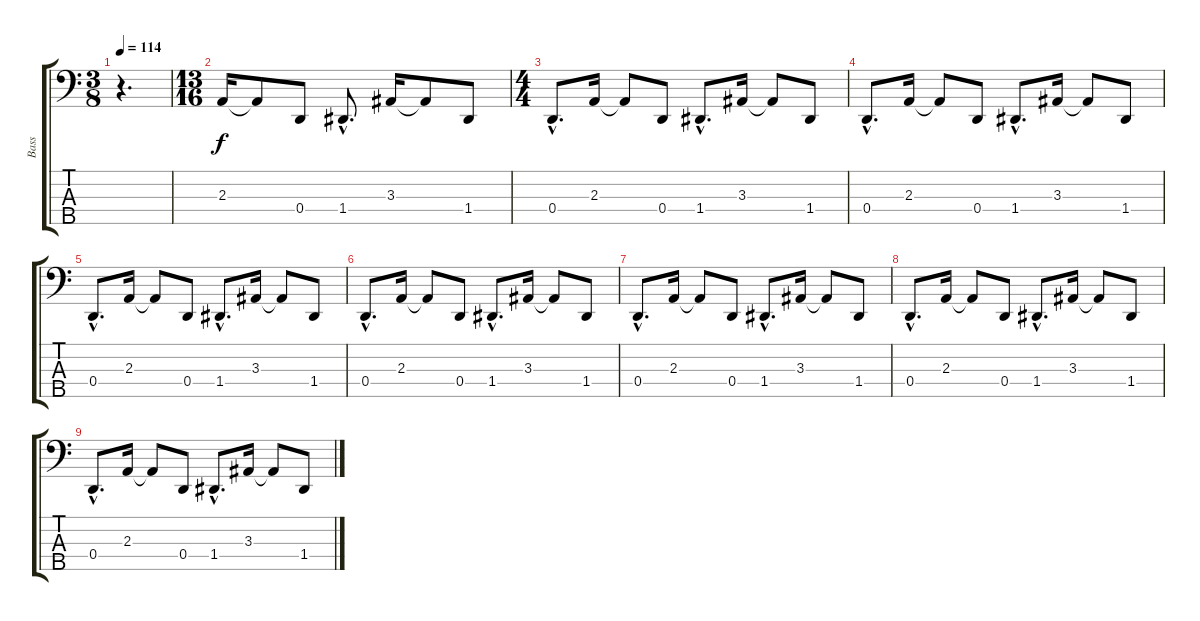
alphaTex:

\track ("Bass" "Bass") {instrument slapbass1}
\staff {score tabs}
\tuning (F2 C2 G1 D1 A0) {hide}
\ts (3 8)
\tempo 114
\clef f4
\ks c
r.4{d dy f} |
\ts (13 16)
2.3.16 2.3{t}.8 0.4.8 1.4{hac}.8{d} 3.3.16 3.3{t}.8 1.4.8 |
\ts (4 4)
0.4{hac}.8{d} 2.3.16 2.3{t}.8 0.4.8 1.4{hac}.8{d} 3.3.16 3.3{t}.8 1.4.8 |
0.4{hac}.8{d} 2.3.16 2.3{t}.8 0.4.8 1.4{hac}.8{d} 3.3.16 3.3{t}.8 1.4.8 |
0.4{hac}.8{d} 2.3.16 2.3{t}.8 0.4.8 1.4{hac}.8{d} 3.3.16 3.3{t}.8 1.4.8 |
0.4{hac}.8{d} 2.3.16 2.3{t}.8 0.4.8 1.4{hac}.8{d} 3.3.16 3.3{t}.8 1.4.8 |
0.4{hac}.8{d} 2.3.16 2.3{t}.8 0.4.8 1.4{hac}.8{d} 3.3.16 3.3{t}.8 1.4.8 |
0.4{hac}.8{d volume 14} 2.3.16 2.3{t}.8{volume 13} 0.4.8{volume 13} 1.4{hac}.8{d volume 12} 3.3.16 3.3{t}.8{volume 12} 1.4.8{volume 10} |
0.4{hac}.8{d volume 9} 2.3.16{volume 9} 2.3{t}.8{volume 7} 0.4.8{volume 8} 1.4{hac}.8{d volume 8} 3.3.16{volume 6} 3.3{t}.8 1.4.8{volume 0}
